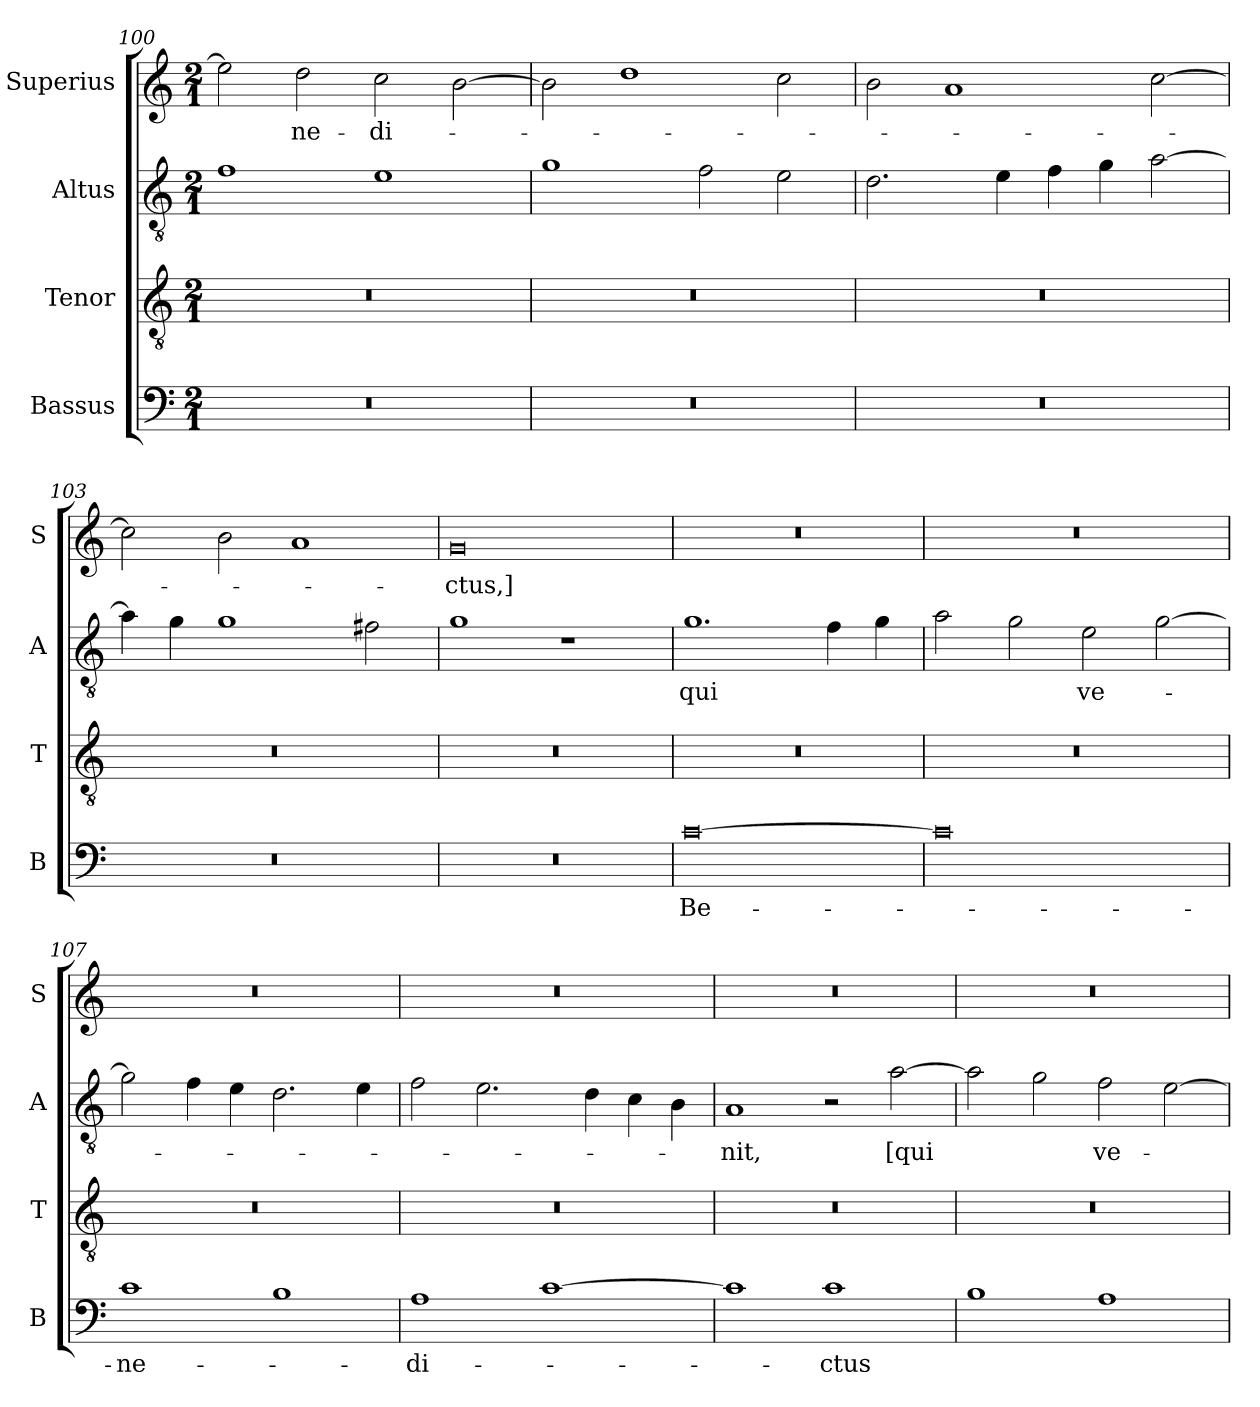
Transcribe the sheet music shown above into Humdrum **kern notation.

**kern	**text	**kern	**kern	**text	**kern	**text
*part4	*part4	*part3	*part2	*part2	*part1	*part1
*staff4	*staff4	*staff3	*staff2	*staff2	*staff1	*staff1
*I"Bassus	*	*I"Tenor	*I"Altus	*	*I"Superius	*
*I'B	*	*I'T	*I'A	*	*I'S	*
*clefF4	*	*clefGv2	*clefGv2	*	*clefG2	*
*k[]	*	*k[]	*k[]	*	*k[]	*
*M2/1	*	*M2/1	*M2/1	*	*M2/1	*
=100	=100	=100	=100	=100	=100	=100
0r	.	0r	1f	.	2ee\]	.
.	.	.	.	.	2dd\	-ne-
.	.	.	1e	.	2cc\	-di-
.	.	.	.	.	[2b\	.
=101	=101	=101	=101	=101	=101	=101
0r	.	0r	1g	.	2b\]	.
.	.	.	.	.	1dd	.
.	.	.	2f\	.	.	.
.	.	.	2e\	.	2cc\	.
=102	=102	=102	=102	=102	=102	=102
0r	.	0r	2.d\	.	2b\	.
.	.	.	.	.	1a	.
.	.	.	4e\	.	.	.
.	.	.	4f\	.	.	.
.	.	.	4g\	.	.	.
.	.	.	[2a\	.	[2cc\	.
=103	=103	=103	=103	=103	=103	=103
0r	.	0r	4a\]	.	2cc\]	.
.	.	.	4g\	.	.	.
.	.	.	1g	.	2b\	.
.	.	.	.	.	1a	.
.	.	.	2f#X\	.	.	.
=104	=104	=104	=104	=104	=104	=104
0r	.	0r	1g	.	0g	-ctus,]
.	.	.	1r	.	.	.
=105	=105	=105	=105	=105	=105	=105
[0c	Be-	0r	1.g	qui	0r	.
.	.	.	4f\	.	.	.
.	.	.	4g\	.	.	.
=106	=106	=106	=106	=106	=106	=106
0c]	.	0r	2a\	.	0r	.
.	.	.	2g\	.	.	.
.	.	.	2e\	ve-	.	.
.	.	.	[2g\	.	.	.
=107	=107	=107	=107	=107	=107	=107
1c	-ne-	0r	2g\]	.	0r	.
.	.	.	4f\	.	.	.
.	.	.	4e\	.	.	.
1B	.	.	2.d\	.	.	.
.	.	.	4e\	.	.	.
=108	=108	=108	=108	=108	=108	=108
1A	-di-	0r	2f\	.	0r	.
.	.	.	2.e\	.	.	.
[1c	.	.	.	.	.	.
.	.	.	4d\	.	.	.
.	.	.	4c\	.	.	.
.	.	.	4B\	.	.	.
=109	=109	=109	=109	=109	=109	=109
1c]	.	0r	1A	-nit,	0r	.
1c	-ctus	.	2r	.	.	.
.	.	.	[2a\	[qui	.	.
=110	=110	=110	=110	=110	=110	=110
1B	.	0r	2a\]	.	0r	.
.	.	.	2g\	.	.	.
1A	.	.	2f\	ve-	.	.
.	.	.	[2e\	.	.	.
=	=	=	=	=	=	=
*-	*-	*-	*-	*-	*-	*-
